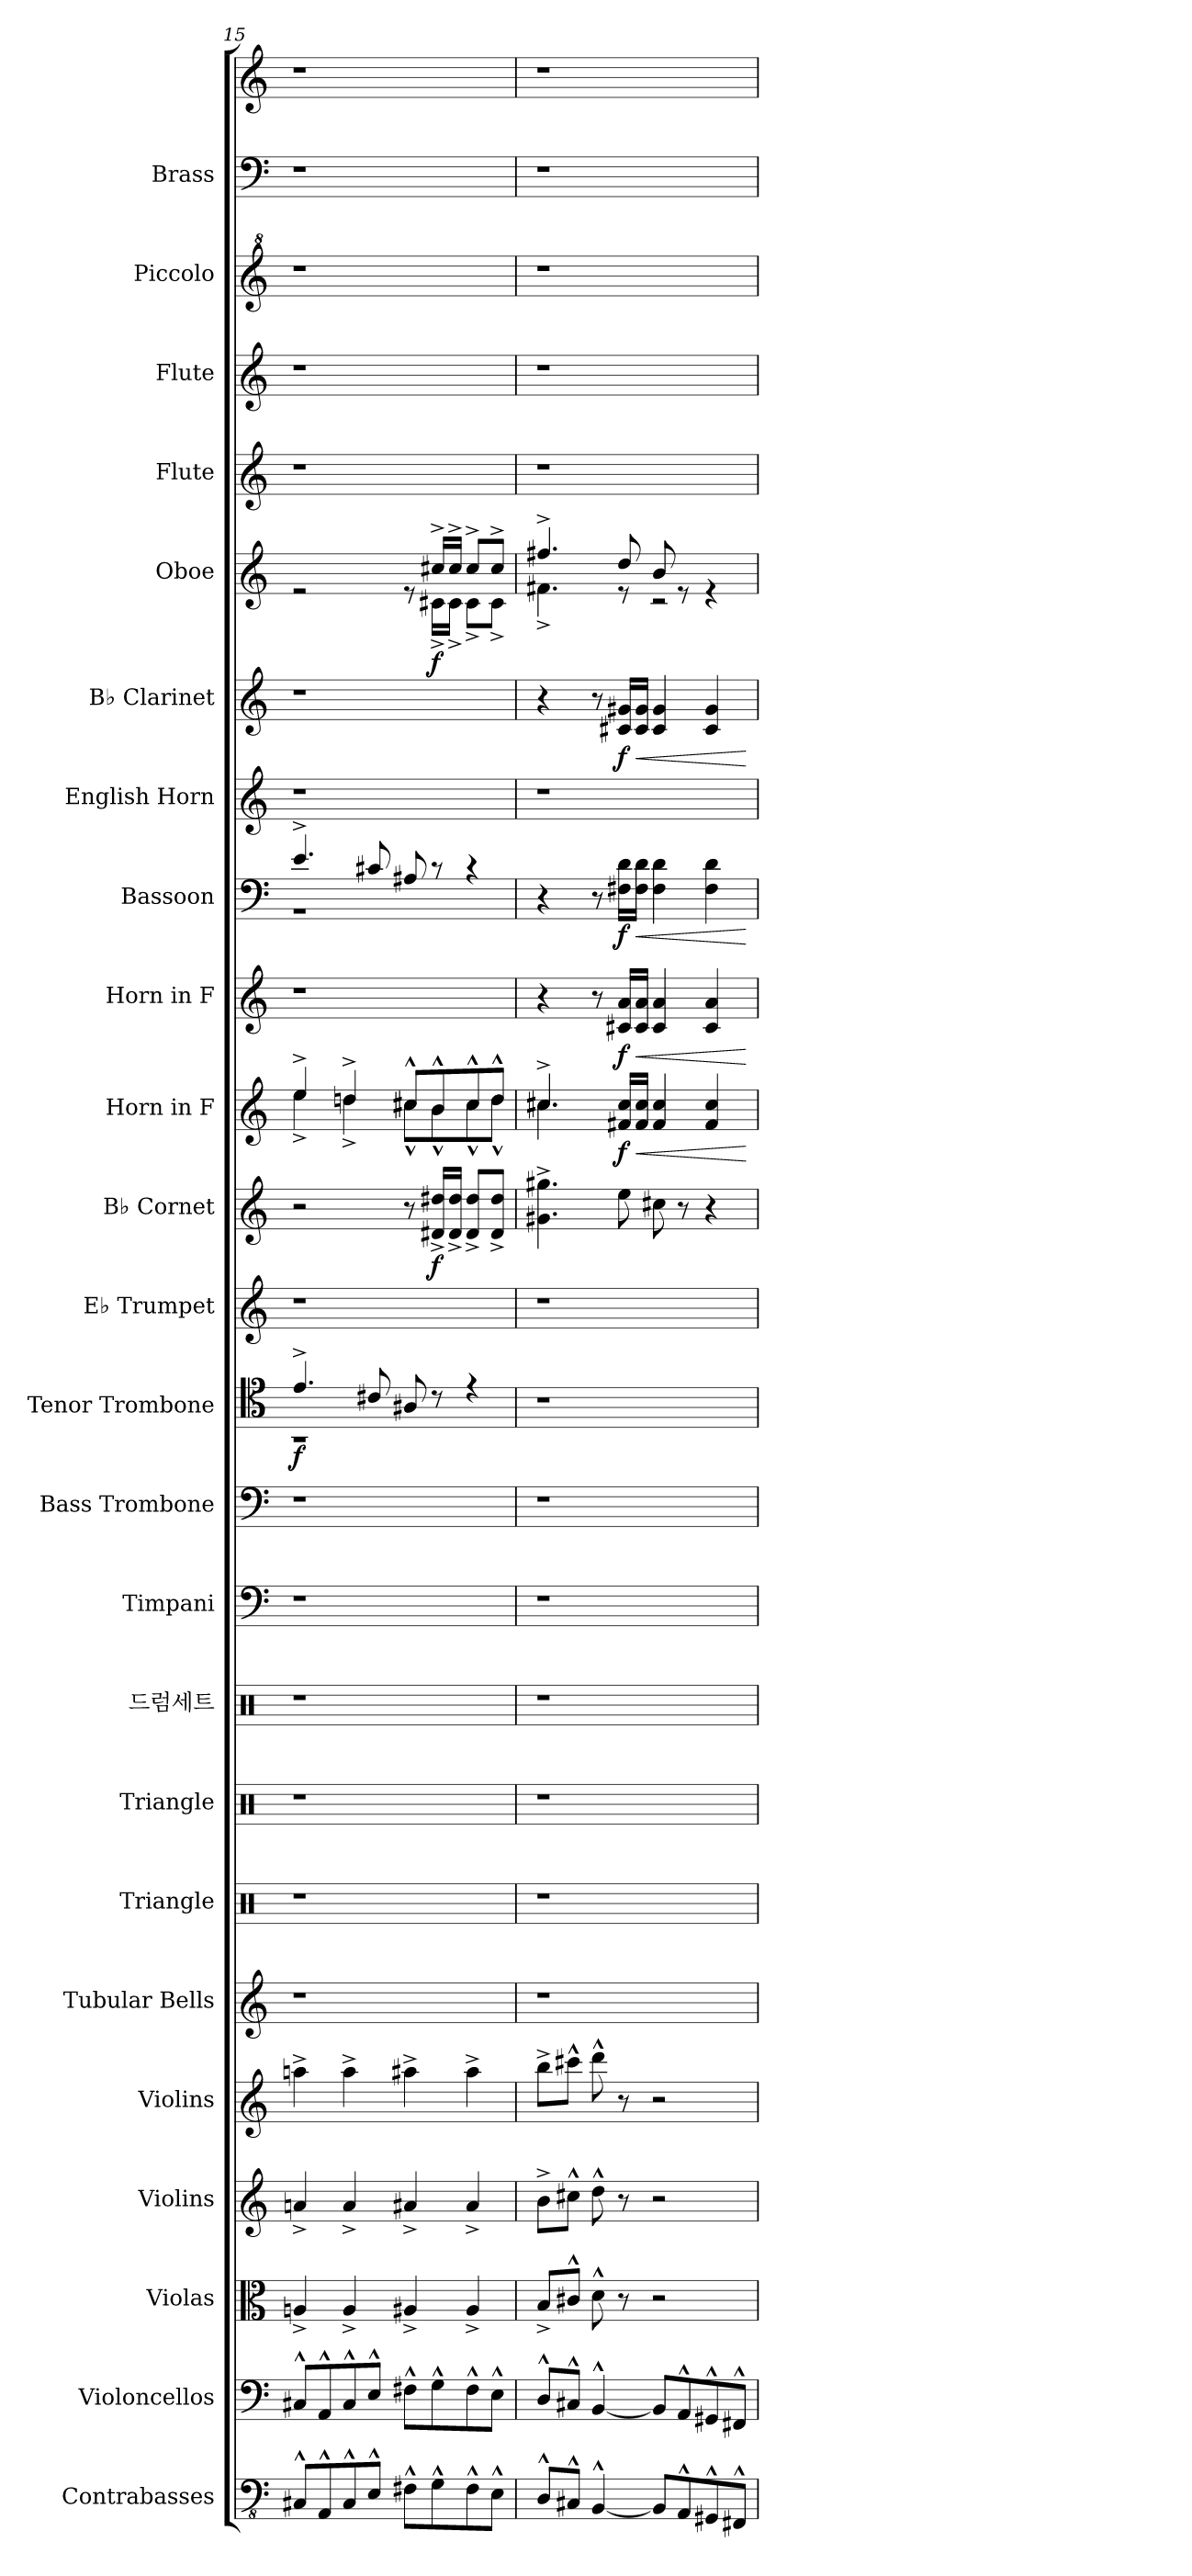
**kern	**kern	**kern	**kern	**kern	**kern	**kern	**kern	**kern	**kern	**kern	**kern	**dynam	**kern	**kern	**dynam	**kern	**dynam	**kern	**dynam	**kern	**dynam	**kern	**kern	**dynam	**kern	**dynam	**kern	**kern	**kern	**kern	**kern
*part24	*part23	*part22	*part21	*part20	*part19	*part18	*part17	*part16	*part15	*part14	*part13	*part13	*part12	*part11	*part11	*part10	*part10	*part9	*part9	*part8	*part8	*part7	*part6	*part6	*part5	*part5	*part4	*part3	*part2	*part1	*part1
*staff25	*staff24	*staff23	*staff22	*staff21	*staff20	*staff19	*staff18	*staff17	*staff16	*staff15	*staff14	*staff14	*staff13	*staff12	*staff12	*staff11	*staff11	*staff10	*staff10	*staff9	*staff9	*staff8	*staff7	*staff7	*staff6	*staff6	*staff5	*staff4	*staff3	*staff2	*staff1
*I"Contrabasses	*I"Violoncellos	*I"Violas	*I"Violins	*I"Violins	*I"Tubular Bells	*I"Triangle	*I"Triangle	*I"드럼세트	*I"Timpani	*I"Bass Trombone	*I"Tenor Trombone	*	*I"E♭ Trumpet	*I"B♭ Cornet	*	*I"Horn in F	*	*I"Horn in F	*	*I"Bassoon	*	*I"English Horn	*I"B♭ Clarinet	*	*I"Oboe	*	*I"Flute	*I"Flute	*I"Piccolo	*I"Brass	*
*I'Cbs.	*I'Vcs.	*I'Vlas.	*I'Vlns.	*I'Vlns.	*I'Tu. Be.	*I'Trgl.	*I'Trgl.	*	*I'Timp.	*I'B. Tbn.	*I'T. Tbn.	*	*I'E♭ Tpt.	*I'B♭ Cnt.	*	*	*	*	*	*I'Bsn.	*	*I'E. Hn.	*I'B♭ Cl.	*	*I'Ob.	*	*I'Fl.	*I'Fl.	*I'Picc.	*I'Br.	*
!!LO:PB:g=z
*clefFv4	*clefF4	*clefC3	*clefG2	*clefG2	*clefG2	*clefX	*clefX	*clefX	*clefF4	*clefF4	*clefC4	*	*clefG2	*clefG2	*	*clefG2	*	*clefG2	*	*clefF4	*	*clefG2	*clefG2	*	*clefG2	*	*clefG2	*clefG2	*clefG^2	*clefF4	*clefG2
*	*	*	*	*	*	*	*	*	*	*	*	*	*ITrd-2c-3	*ITrd1c2	*	*ITrd4c7	*	*ITrd4c7	*	*	*	*ITrd4c7	*ITrd1c2	*	*	*	*	*	*ITrd-7c-12	*	*
*k[]	*k[]	*k[]	*k[]	*k[]	*k[]	*k[]	*k[]	*k[]	*k[]	*k[]	*k[]	*	*k[b-e-a-]	*k[b-e-]	*	*k[b-]	*	*k[b-]	*	*k[]	*	*k[b-]	*k[b-e-]	*	*k[]	*	*k[]	*k[]	*k[]	*k[]	*k[]
=15	=15	=15	=15	=15	=15	=15	=15	=15	=15	=15	=15	=15	=15	=15	=15	=15	=15	=15	=15	=15	=15	=15	=15	=15	=15	=15	=15	=15	=15	=15	=15
*	*	*	*	*	*	*	*	*	*	*	*^	*	*	*	*	*^	*	*	*	*^	*	*	*	*	*^	*	*	*	*	*	*
!	!	!	!	!	!	!	!	!	!	!	!	!	!LO:DY:b	!	!	!	!	!	!	!	!	!	!	!	!	!	!	!	!	!	!	!	!	!	!
8CC#X^^/L	8C#X^^/L	4An^/	4an^/	4aan^\	1r	1r	1r	1r	1r	1r	4.e^/	1r	f	1r	2r	.	4a^/	4a^\	.	1r	.	4.e^/	1r	.	1r	1r	.	2re	8ryy	.	1r	1r	1r	1r	1r
*	*	*	*	*	*	*	*	*	*	*	*	*	*	*	*	*	*	*	*	*	*	*	*	*	*	*	*	*v	*v	*	*	*	*	*	*
8AAA^^/	8AA^^/	.	.	.	.	.	.	.	.	.	.	.	.	.	.	.	.	.	.	.	.	.	.	.	.	.	.	.	.	.	.	.	.	.
8CC#^^/	8C#^^/	4A^/	4a^/	4aa^\	.	.	.	.	.	.	.	.	.	.	.	.	4gn^/	4g^\	.	.	.	.	.	.	.	.	.	.	.	.	.	.	.	.
8EE^^/J	8E^^/J	.	.	.	.	.	.	.	.	.	8c#X/	.	.	.	.	.	.	.	.	.	.	8c#X/	.	.	.	.	.	.	.	.	.	.	.	.
8FF#X^^\L	8F#X^^\L	4A#X^/	4a#X^/	4aa#X^\	.	.	.	.	.	.	8A#X/	.	.	.	8r	.	8f#X^^/L	8f#^^\L	.	.	.	8A#X/	.	.	.	.	.	8re	.	.	.	.	.	.
*	*	*	*	*	*	*	*	*	*	*	*	*	*	*	*	*	*	*	*	*	*	*	*	*	*	*	*	*^	*	*	*	*	*	*
!	!	!	!	!	!	!	!	!	!	!	!	!	!	!	!	!LO:DY:b	!	!	!	!	!	!	!	!	!	!	!	!	!	!LO:DY:b	!	!	!	!	!
8GG^^\	8G^^\	.	.	.	.	.	.	.	.	.	8r	.	.	.	16c#X/^ 16cc#X/^LL	f	8e^^/	8e^^\	.	.	.	8r	.	.	.	.	.	16cc#X^/LL	16c#X^\LL	f	.	.	.	.	.
.	.	.	.	.	.	.	.	.	.	.	.	.	.	.	16c#/^ 16cc#/^JJ	.	.	.	.	.	.	.	.	.	.	.	.	16cc#^/JJ	16c#^\JJ	.	.	.	.	.	.
8FF#^^\	8F#^^\	4A#^/	4a#^/	4aa#^\	.	.	.	.	.	.	4r	.	.	.	8c#/^ 8cc#/^L	.	8f#^^/	8f#^^\	.	.	.	4r	.	.	.	.	.	8cc#^/L	8c#^\L	.	.	.	.	.	.
8EE^^\J	8E^^\J	.	.	.	.	.	.	.	.	.	.	.	.	.	8c#/^ 8cc#/^J	.	8g^^/J	8g^^\J	.	.	.	.	.	.	.	.	.	8cc#^/J	8c#^\J	.	.	.	.	.	.
*	*	*	*	*	*	*	*	*	*	*	*v	*v	*	*	*	*	*	*	*	*	*	*v	*v	*	*	*	*	*	*	*	*	*	*	*	*
=16	=16	=16	=16	=16	=16	=16	=16	=16	=16	=16	=16	=16	=16	=16	=16	=16	=16	=16	=16	=16	=16	=16	=16	=16	=16	=16	=16	=16	=16	=16	=16	=16	=16
8DD^^/L	8D^^/L	8B^/L	8b^\L	8bb^\L	1r	1r	1r	1r	1r	1r	1r	.	1r	4.f#X\^ 4.ff#X\^	.	4.f#X^/	4.f#\	.	4r	.	4r	.	1r	4r	.	4.ff#X^/	4.f#X^\	.	1r	1r	1r	1r	1r
8CC#X^^/J	8C#X^^/J	8c#X^^/J	8cc#X^^\J	8ccc#X^^\J	.	.	.	.	.	.	.	.	.	.	.	.	.	.	.	.	.	.	.	.	.	.	.	.	.	.	.	.	.
[4BBB^^/	[4BB^^/	8d^^\	8dd^^\	8ddd^^\	.	.	.	.	.	.	.	.	.	.	.	.	.	.	8r	.	8r	.	.	8r	.	.	.	.	.	.	.	.	.
!	!	!	!	!	!	!	!	!	!	!	!	!	!	!	!	!	!	!LO:DY:b	!	!LO:DY:b	!	!LO:DY:b	!	!	!LO:DY:b	!	!	!	!	!	!	!	!
.	.	8r	8r	8r	.	.	.	.	.	.	.	.	.	8dd\	.	16Bn/ 16f#/LL	2ryy	f	16F#X/ 16d/LL	f	16F#X\ 16d\LL	f	.	16Bn/ 16f#X/LL	f	8dd/	8r	.	.	.	.	.	.
!	!	!	!	!	!	!	!	!	!	!	!	!	!	!	!	!	!	!LO:HP:b	!	!LO:HP:b	!	!LO:HP:b	!	!	!LO:HP:b	!	!	!	!	!	!	!	!
.	.	.	.	.	.	.	.	.	.	.	.	.	.	.	.	16B/ 16f#/JJ	.	<	16F#/ 16d/JJ	<	16F#\ 16d\JJ	<	.	16B/ 16f#/JJ	<	.	.	.	.	.	.	.	.
8BBB/L]	8BB/L]	2r	2r	2r	.	.	.	.	.	.	.	.	.	8bn\	.	4B/ 4f#/	.	.	4F#/ 4d/	.	4F#\ 4d\	.	.	4B/ 4f#/	.	8b/	2r	.	.	.	.	.	.
8AAA^^/	8AA^^/	.	.	.	.	.	.	.	.	.	.	.	.	8r	.	.	.	.	.	.	.	.	.	.	.	8re	.	.	.	.	.	.	.
8GGG#X^^/	8GG#X^^/	.	.	.	.	.	.	.	.	.	.	.	.	4r	.	4B/ 4f#/	.	.	4F#/ 4d/	.	4F#\ 4d\	.	.	4B/ 4f#/	.	4re	.	.	.	.	.	.	.
8FFF#X^^/J	8FF#X^^/J	.	.	.	.	.	.	.	.	.	.	.	.	.	.	.	8ryy	.	.	.	.	.	.	.	.	.	.	.	.	.	.	.	.
*	*	*	*	*	*	*	*	*	*	*	*	*	*	*	*	*v	*v	*	*	*	*	*	*	*	*	*v	*v	*	*	*	*	*	*
.	.	.	.	.	.	.	.	.	.	.	.	.	.	.	.	.	[	.	[	.	[	.	.	[	.	.	.	.	.	.	.
=	=	=	=	=	=	=	=	=	=	=	=	=	=	=	=	=	=	=	=	=	=	=	=	=	=	=	=	=	=	=	=
*-	*-	*-	*-	*-	*-	*-	*-	*-	*-	*-	*-	*-	*-	*-	*-	*-	*-	*-	*-	*-	*-	*-	*-	*-	*-	*-	*-	*-	*-	*-	*-
